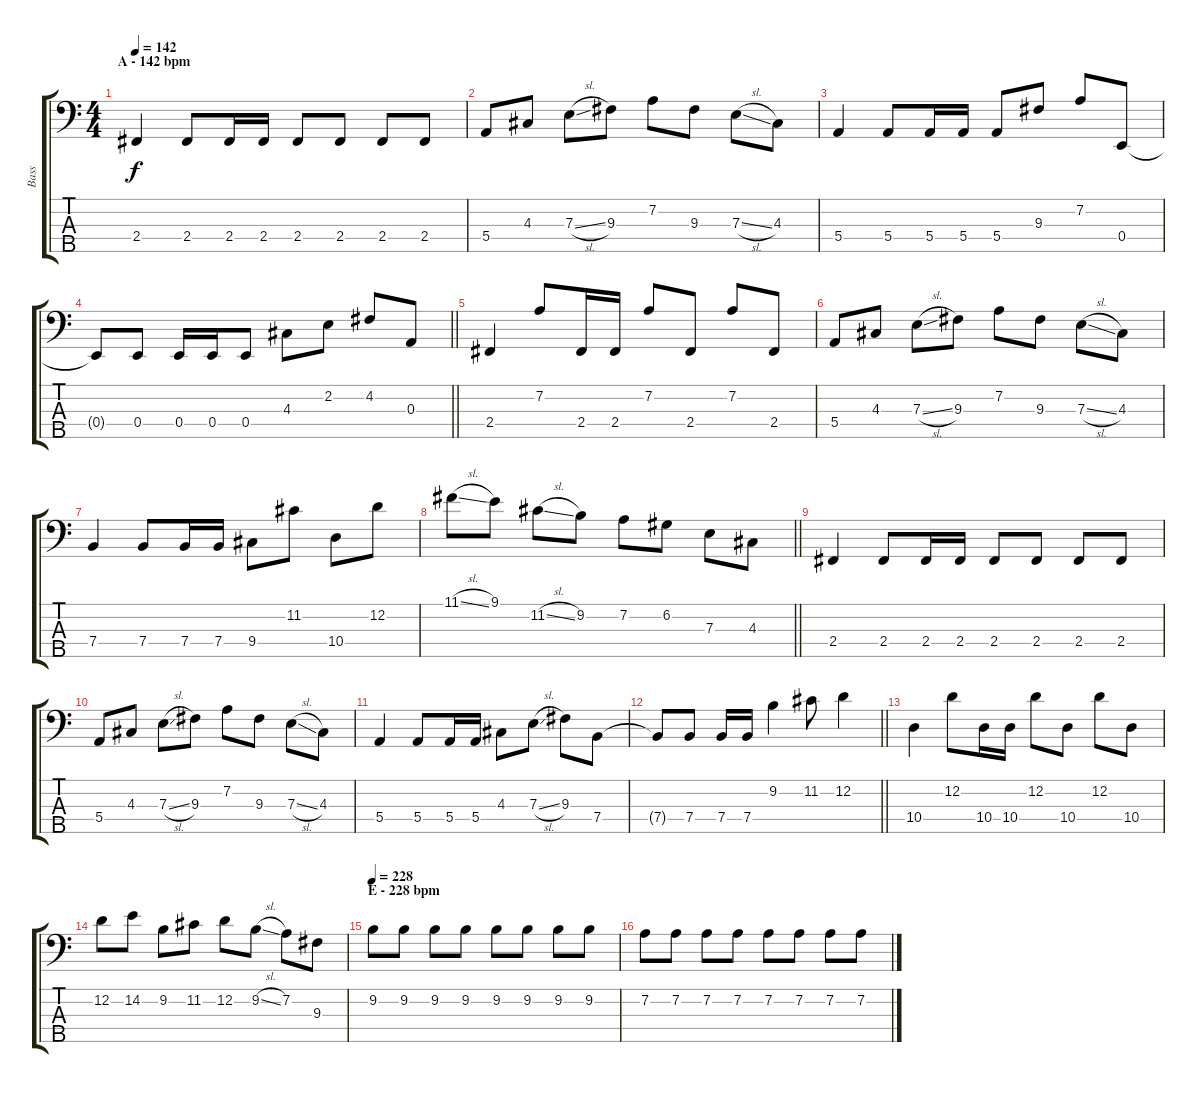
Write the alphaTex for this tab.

\track ("Bass" "Bass") {instrument electricbassfinger}
\staff {score tabs}
\tuning (G2 D2 A1 E1 B0) {hide}
\ts (4 4)
\section ("" "A - 142 bpm")
\tempo 142
\clef f4
\ks c
2.4.4{dy f} 2.4.8 2.4.16 2.4.16 2.4.8 2.4.8 2.4.8 2.4.8 |
5.4.8 4.3.8 7.3{sl}.8 9.3.8 7.2.8 9.3.8 7.3{sl}.8 4.3.8 |
5.4.4 5.4.8 5.4.16 5.4.16 5.4.8 9.3.8 7.2.8 0.4.8 |
\barLineRight lightlight
0.4{t}.8 0.4.8 0.4.16 0.4.16 0.4.8 4.3.8 2.2.8 4.2.8 0.3.8 |
2.4.4 7.2.8 2.4.16 2.4.16 7.2.8 2.4.8 7.2.8 2.4.8 |
5.4.8 4.3.8 7.3{sl}.8 9.3.8 7.2.8 9.3.8 7.3{sl}.8 4.3.8 |
7.4.4 7.4.8 7.4.16 7.4.16 9.4.8 11.2.8 10.4.8 12.2.8 |
\barLineRight lightlight
11.1{sl}.8 9.1.8 11.2{sl}.8 9.2.8 7.2.8 6.2.8 7.3.8 4.3.8 |
2.4.4 2.4.8 2.4.16 2.4.16 2.4.8 2.4.8 2.4.8 2.4.8 |
5.4.8 4.3.8 7.3{sl}.8 9.3.8 7.2.8 9.3.8 7.3{sl}.8 4.3.8 |
5.4.4 5.4.8 5.4.16 5.4.16 4.3.8 7.3{sl}.8 9.3.8 7.4.8 |
\barLineRight lightlight
7.4{t}.8 7.4.8 7.4.16 7.4.16 9.2.4 11.2.8 12.2.4 |
10.4.4 12.2.8 10.4.16 10.4.16 12.2.8 10.4.8 12.2.8 10.4.8 |
12.2.8 14.2.8 9.2.8 11.2.8 12.2.8 9.2{sl}.8 7.2.8 9.3.8 |
\section ("" "E - 228 bpm")
\tempo 228
9.2.8 9.2.8 9.2.8 9.2.8 9.2.8 9.2.8 9.2.8 9.2.8 |
7.2.8 7.2.8 7.2.8 7.2.8 7.2.8 7.2.8 7.2.8 7.2.8
